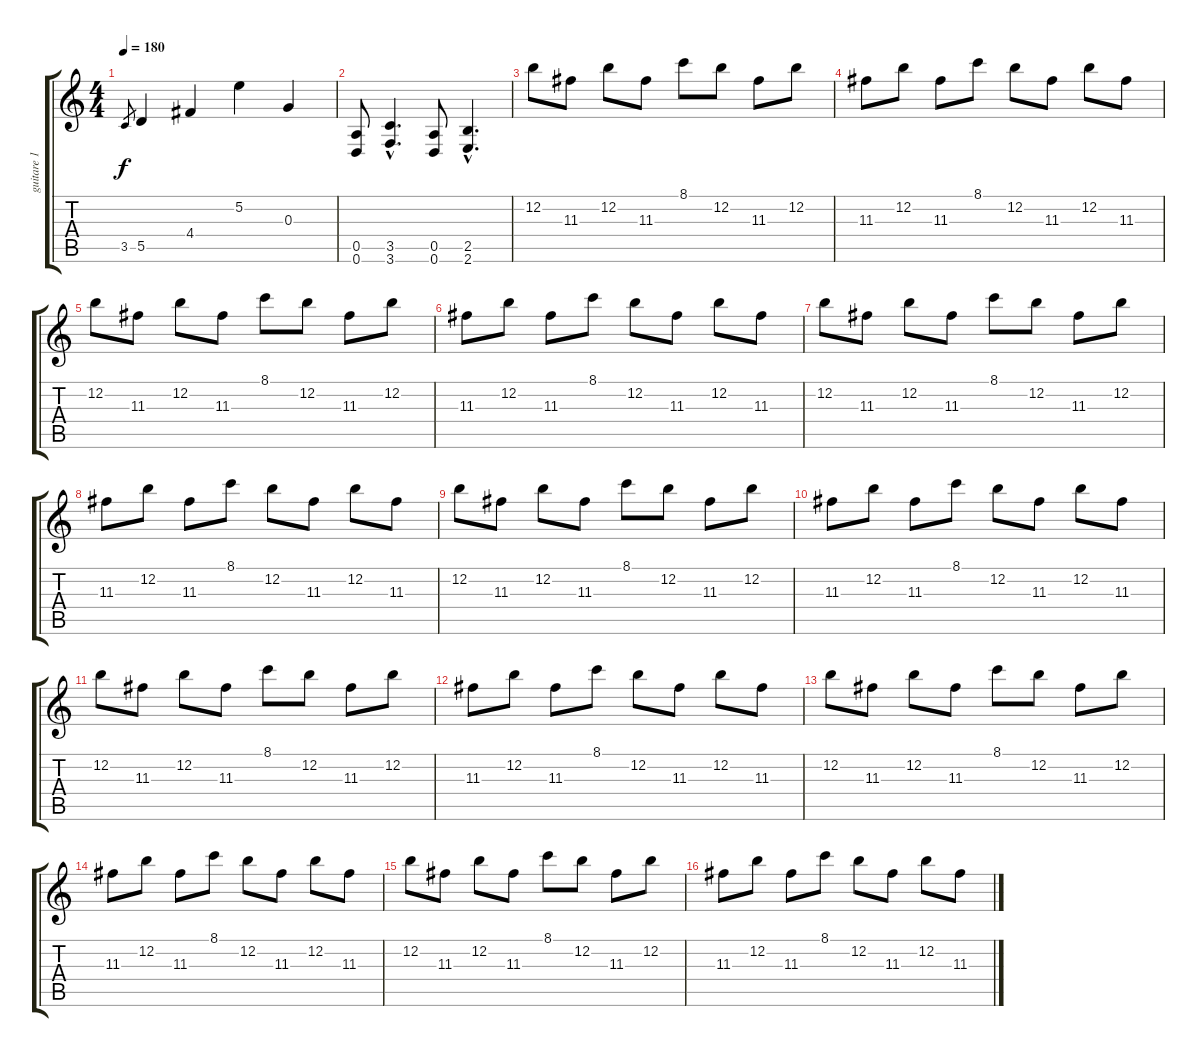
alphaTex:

\track ("guitare 1" "guitare 1") {instrument distortionguitar}
\staff {score tabs}
\tuning (E4 B3 G3 D3 A2 D2) {hide}
\ts (4 4)
\tempo 180
\clef g2
\ks c
3.5.8{gr dy f} 5.5.4 4.4.4 5.2.4 0.3.4 |
(0.5 0.6).8 (3.5{hac} 3.6{hac}).4{d} (0.5 0.6).8 (2.5{hac} 2.6{hac}).4{d} |
12.2.8 11.3.8 12.2.8 11.3.8 8.1.8 12.2.8 11.3.8 12.2.8 |
11.3.8 12.2.8 11.3.8 8.1.8 12.2.8 11.3.8 12.2.8 11.3.8 |
12.2.8 11.3.8 12.2.8 11.3.8 8.1.8 12.2.8 11.3.8 12.2.8 |
11.3.8 12.2.8 11.3.8 8.1.8 12.2.8 11.3.8 12.2.8 11.3.8 |
12.2.8 11.3.8 12.2.8 11.3.8 8.1.8 12.2.8 11.3.8 12.2.8 |
11.3.8 12.2.8 11.3.8 8.1.8 12.2.8 11.3.8 12.2.8 11.3.8 |
12.2.8 11.3.8 12.2.8 11.3.8 8.1.8 12.2.8 11.3.8 12.2.8 |
11.3.8 12.2.8 11.3.8 8.1.8 12.2.8 11.3.8 12.2.8 11.3.8 |
12.2.8 11.3.8 12.2.8 11.3.8 8.1.8 12.2.8 11.3.8 12.2.8 |
11.3.8 12.2.8 11.3.8 8.1.8 12.2.8 11.3.8 12.2.8 11.3.8 |
12.2.8 11.3.8 12.2.8 11.3.8 8.1.8 12.2.8 11.3.8 12.2.8 |
11.3.8 12.2.8 11.3.8 8.1.8 12.2.8 11.3.8 12.2.8 11.3.8 |
12.2.8 11.3.8 12.2.8 11.3.8 8.1.8 12.2.8 11.3.8 12.2.8 |
11.3.8 12.2.8 11.3.8 8.1.8 12.2.8 11.3.8 12.2.8 11.3.8
